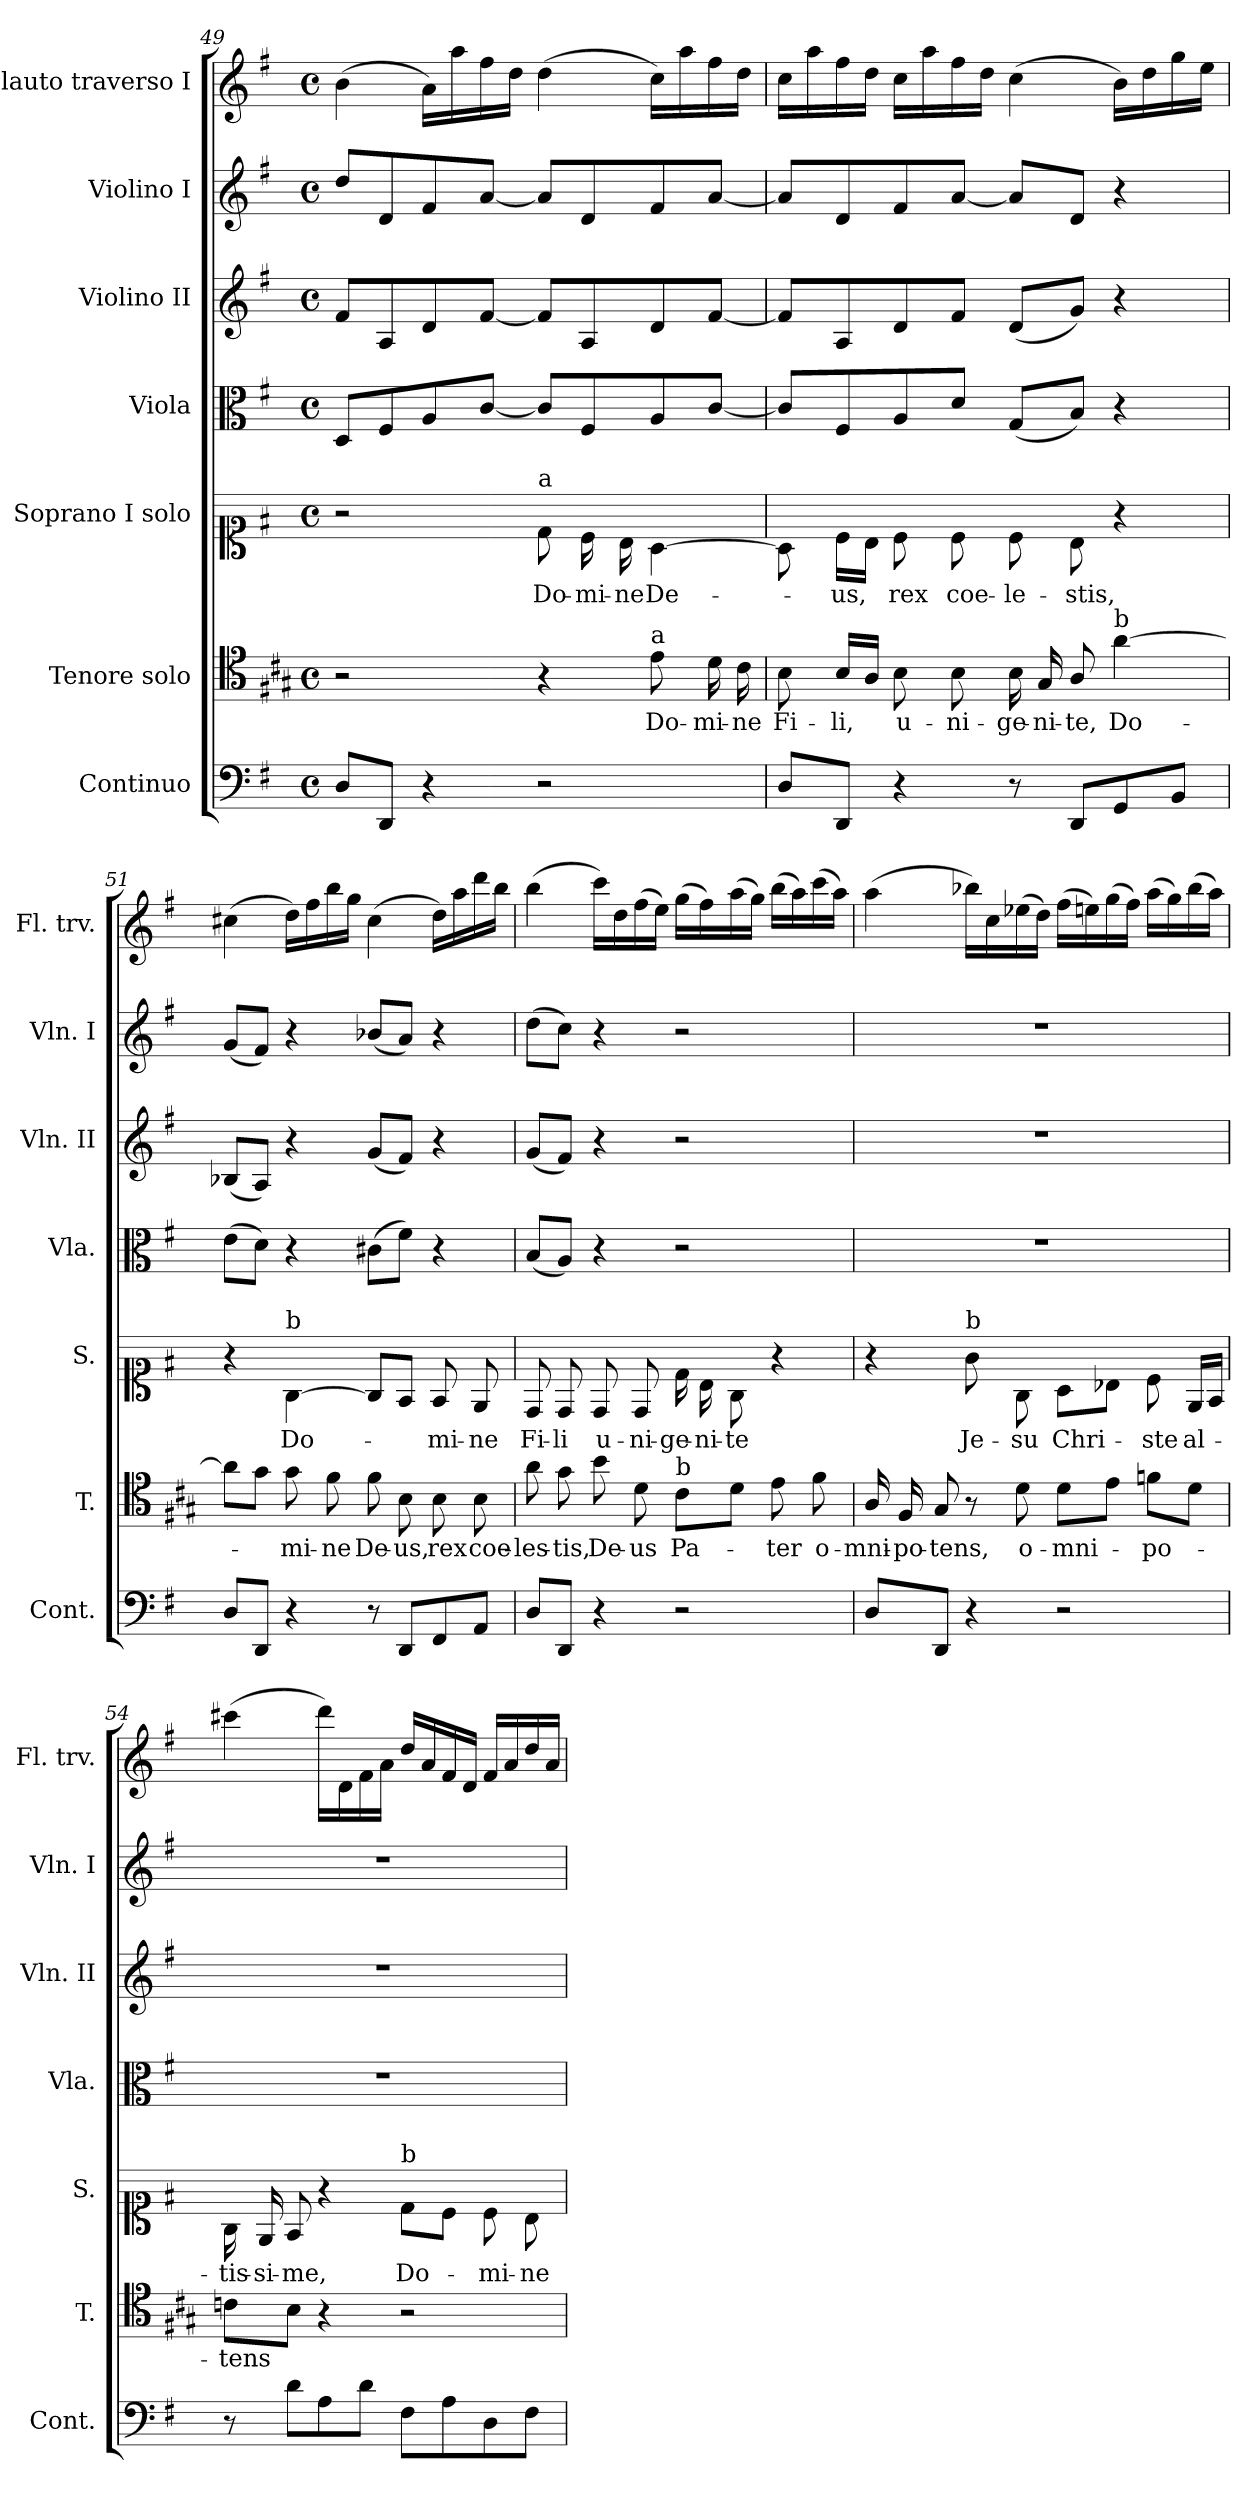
**kern	**kern	**text	**kern	**text	**kern	**kern	**kern	**kern
*part7	*part6	*part6	*part5	*part5	*part4	*part3	*part2	*part1
*staff7	*staff6	*staff6	*staff5	*staff5	*staff4	*staff3	*staff2	*staff1
*I"Continuo	*I"Tenore solo	*	*I"Soprano I solo	*	*I"Viola	*I"Violino II	*I"Violino I	*I"Flauto traverso I
*I'Cont.	*I'T.	*	*I'S.	*	*I'Vla.	*I'Vln. II	*I'Vln. I	*I'Fl. trv.
*clefF4	*clefC4	*	*clefC1	*	*clefC3	*clefG2	*clefG2	*clefG2
*	*ITrd1c2	*	*ITrd-7c-12	*	*	*	*	*
*k[f#]	*k[f#]	*	*k[f#]	*	*k[f#]	*k[f#]	*k[f#]	*k[f#]
*M4/4	*M4/4	*	*M4/4	*	*M4/4	*M4/4	*M4/4	*M4/4
*met(c)	*met(c)	*	*met(c)	*	*met(c)	*met(c)	*met(c)	*met(c)
=49	=49	=49	=49	=49	=49	=49	=49	=49
8D/L	2r	.	2r	.	8D/L	8f#/L	8dd/L	(4b\
8DD/J	.	.	.	.	8F#/	8A/	8d/	.
4r	.	.	.	.	8A/	8d/	8f#/	16a\LL)
.	.	.	.	.	.	.	.	16aa\
.	.	.	.	.	[8c/J	[8f#/J	[8a/J	16ff#\
.	.	.	.	.	.	.	.	16dd\JJ
!	!	!	!LO:TX:a:t=a	!	!	!	!	!
2r	4r	.	8dd\	Do-	8c/L]	8f#/L]	8a/L]	(4dd\
.	.	.	16cc\	-mi-	8F#/	8A/	8d/	.
.	.	.	16b\	-ne	.	.	.	.
!	!LO:TX:a:t=a	!	!	!	!	!	!	!
.	8d\	Do-	[4a\	De-	8A/	8d/	8f#/	16cc\LL)
.	.	.	.	.	.	.	.	16aa\
.	16c\	-mi-	.	.	[8c/J	[8f#/J	[8a/J	16ff#\
.	16B\	-ne	.	.	.	.	.	16dd\JJ
=50	=50	=50	=50	=50	=50	=50	=50	=50
8D/L	8A\	Fi-	8a\]	.	8c/L]	8f#/L]	8a/L]	16cc\LL
.	.	.	.	.	.	.	.	16aa\
8DD/J	16A/LL	-li,	16cc\LL	-us,	8F#/	8A/	8d/	16ff#\
.	16G/JJ	.	16b\JJ	.	.	.	.	16dd\JJ
4r	8A\	u-	8cc\	rex	8A/	8d/	8f#/	16cc\LL
.	.	.	.	.	.	.	.	16aa\
.	8A\	-ni-	8cc\	coe-	8d/J	8f#/J	[8a/J	16ff#\
.	.	.	.	.	.	.	.	16dd\JJ
8r	16A\	-ge-	8cc\	-le-	(8G/L	(8d/L	8a/L]	(4cc\
.	16F#/	-ni-	.	.	.	.	.	.
8DD/L	8G/	-te,	8b\	-stis,	8B/J)	8g/J)	8d/J	.
!	!LO:TX:a:t=b	!	!	!	!	!	!	!
8GG/	[4g\	Do-	4r	.	4r	4r	4r	16b\LL)
.	.	.	.	.	.	.	.	16dd\
8BB/J	.	.	.	.	.	.	.	16gg\
.	.	.	.	.	.	.	.	16ee\JJ
=51	=51	=51	=51	=51	=51	=51	=51	=51
8D/L	8g\L]	.	4r	.	(8e\L	(8B-X/L	(8g/L	(4cc#X\
8DD/J	8f#\J	.	.	.	8d\J)	8A/J)	8f#/J)	.
!	!	!	!LO:TX:a:t=b	!	!	!	!	!
4r	8f#\	-mi-	[4g\	Do-	4r	4r	4r	16dd\LL)
.	.	.	.	.	.	.	.	16ff#\
.	8e\	-ne	.	.	.	.	.	16bb\
.	.	.	.	.	.	.	.	16gg\JJ
8r	8e\	De-	8g/L]	.	(8c#X\L	(8g/L	(8b-X/L	(4cc#\
8DD/L	8A\	-us,	8f#/J	.	8f#\J)	8f#/J)	8a/J)	.
8FF#/	8A\	rex	8f#/	-mi-	4r	4r	4r	16dd\LL)
.	.	.	.	.	.	.	.	16aa\
8AA/J	8A\	coe-	8e/	-ne	.	.	.	16ddd\
.	.	.	.	.	.	.	.	16bb\JJ
=52	=52	=52	=52	=52	=52	=52	=52	=52
8D/L	8g\	-les-	8d/	Fi-	(8B/L	(8g/L	(8dd\L	(4bb\
8DD/J	8f#\	-tis,	8d/	-li	8A/J)	8f#/J)	8cc\J)	.
4r	8a\	De-	8d/	u-	4r	4r	4r	16ccc\LL)
.	.	.	.	.	.	.	.	16dd\
.	8c\	-us	8d/	-ni-	.	.	.	(16ff#\
.	.	.	.	.	.	.	.	16ee\JJ)
!	!LO:TX:a:t=b	!	!	!	!	!	!	!
2r	8B\L	Pa-	16dd\	-ge-	2r	2r	2r	(16gg\LL
.	.	.	16b\	-ni-	.	.	.	16ff#\)
.	8c\J	.	8g\	-te	.	.	.	(16aa\
.	.	.	.	.	.	.	.	16gg\JJ)
.	8d\	-ter	4r	.	.	.	.	(16bb\LL
.	.	.	.	.	.	.	.	16aa\)
.	8e\	o-	.	.	.	.	.	(16ccc\
.	.	.	.	.	.	.	.	16aa\JJ)
=53	=53	=53	=53	=53	=53	=53	=53	=53
8D/L	16G/	-mni-	4r	.	1r	1r	1r	(4aa\
.	16E/	-po-	.	.	.	.	.	.
8DD/J	8F#/	-tens,	.	.	.	.	.	.
!	!	!	!LO:TX:a:t=b	!	!	!	!	!
4r	8r	.	8gg\	Je-	.	.	.	16bb-X\LL)
.	.	.	.	.	.	.	.	16cc\
.	8c\	o-	8g\	-su	.	.	.	(16ee-X\
.	.	.	.	.	.	.	.	16dd\JJ)
2r	8c\L	-mni-	8a\L	Chri-	.	.	.	(16ff#\LL
.	.	.	.	.	.	.	.	16een\)
.	8d\J	.	8b-X\J	.	.	.	.	(16gg\
.	.	.	.	.	.	.	.	16ff#\JJ)
.	8e-X\L	-po-	8cc\	-ste	.	.	.	(16aa\LL
.	.	.	.	.	.	.	.	16gg\)
.	8c\J	.	16e/LL	al-	.	.	.	(16bb-\
.	.	.	16f#/JJ	.	.	.	.	16aa\JJ)
=54	=54	=54	=54	=54	=54	=54	=54	=54
8r	8B-X\L	-tens	16g\	-tis-	1r	1r	1r	(4ccc#X\
.	.	.	16e/	-si-	.	.	.	.
8d\L	8A\J	.	8f#/	-me,	.	.	.	.
8A\	4r	.	4r	.	.	.	.	16ddd\LL)
.	.	.	.	.	.	.	.	16d\
8d\J	.	.	.	.	.	.	.	16f#\
.	.	.	.	.	.	.	.	16a\JJ
!	!	!	!LO:TX:a:t=b	!	!	!	!	!
8F#\L	2r	.	8dd\L	Do-	.	.	.	16dd/LL
.	.	.	.	.	.	.	.	16a/
8A\	.	.	8cc\J	.	.	.	.	16f#/
.	.	.	.	.	.	.	.	16d/JJ
8D\	.	.	8cc\	-mi-	.	.	.	16f#/LL
.	.	.	.	.	.	.	.	16a/
8F#\J	.	.	8b\	-ne	.	.	.	16dd/
.	.	.	.	.	.	.	.	16a/JJ
=	=	=	=	=	=	=	=	=
*-	*-	*-	*-	*-	*-	*-	*-	*-
